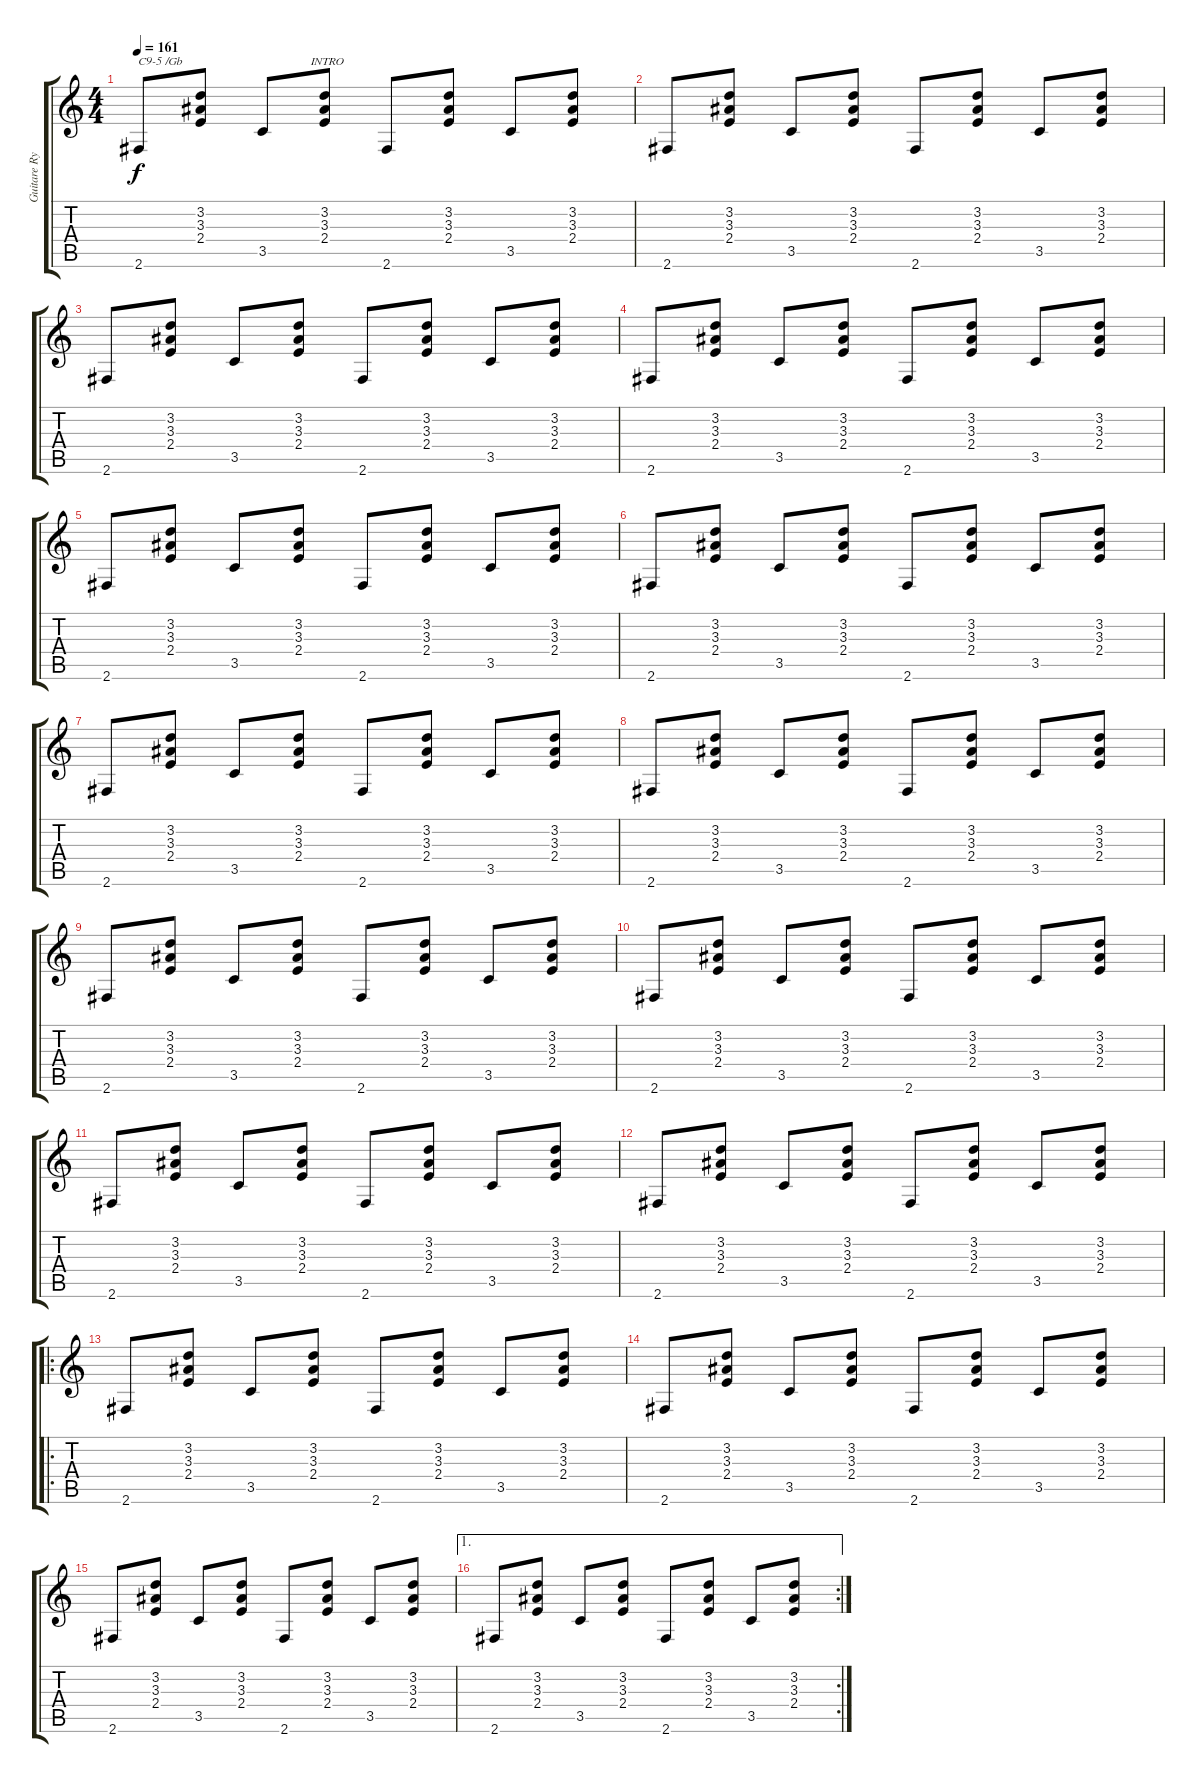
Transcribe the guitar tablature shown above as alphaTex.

\track ("Guitare Rythmique" "Guitare Ry") {instrument acousticguitarnylon}
\staff {score tabs}
\tuning (E4 B3 G3 D3 A2 E2) {hide}
\ts (4 4)
\tempo 161
\clef g2
\ks c
2.6.8{txt "C9-5 /Gb" dy f instrument acousticguitarnylon} (3.2 3.3 2.4).8 3.5.8{txt "                INTRO"} (3.2 3.3 2.4).8 2.6.8 (3.2 3.3 2.4).8 3.5.8 (3.2 3.3 2.4).8 |
2.6.8 (3.2 3.3 2.4).8 3.5.8 (3.2 3.3 2.4).8 2.6.8 (3.2 3.3 2.4).8 3.5.8 (3.2 3.3 2.4).8 |
2.6.8 (3.2 3.3 2.4).8 3.5.8 (3.2 3.3 2.4).8 2.6.8 (3.2 3.3 2.4).8 3.5.8 (3.2 3.3 2.4).8 |
2.6.8 (3.2 3.3 2.4).8 3.5.8 (3.2 3.3 2.4).8 2.6.8 (3.2 3.3 2.4).8 3.5.8 (3.2 3.3 2.4).8 |
2.6.8 (3.2 3.3 2.4).8 3.5.8 (3.2 3.3 2.4).8 2.6.8 (3.2 3.3 2.4).8 3.5.8 (3.2 3.3 2.4).8 |
2.6.8 (3.2 3.3 2.4).8 3.5.8 (3.2 3.3 2.4).8 2.6.8 (3.2 3.3 2.4).8 3.5.8 (3.2 3.3 2.4).8 |
2.6.8 (3.2 3.3 2.4).8 3.5.8 (3.2 3.3 2.4).8 2.6.8 (3.2 3.3 2.4).8 3.5.8 (3.2 3.3 2.4).8 |
2.6.8 (3.2 3.3 2.4).8 3.5.8 (3.2 3.3 2.4).8 2.6.8 (3.2 3.3 2.4).8 3.5.8 (3.2 3.3 2.4).8 |
2.6.8 (3.2 3.3 2.4).8 3.5.8 (3.2 3.3 2.4).8 2.6.8 (3.2 3.3 2.4).8 3.5.8 (3.2 3.3 2.4).8 |
2.6.8 (3.2 3.3 2.4).8 3.5.8 (3.2 3.3 2.4).8 2.6.8 (3.2 3.3 2.4).8 3.5.8 (3.2 3.3 2.4).8 |
2.6.8 (3.2 3.3 2.4).8 3.5.8 (3.2 3.3 2.4).8 2.6.8 (3.2 3.3 2.4).8 3.5.8 (3.2 3.3 2.4).8 |
2.6.8 (3.2 3.3 2.4).8 3.5.8 (3.2 3.3 2.4).8 2.6.8 (3.2 3.3 2.4).8 3.5.8 (3.2 3.3 2.4).8 |
\ro
2.6.8 (3.2 3.3 2.4).8 3.5.8 (3.2 3.3 2.4).8 2.6.8 (3.2 3.3 2.4).8 3.5.8 (3.2 3.3 2.4).8 |
2.6.8 (3.2 3.3 2.4).8 3.5.8 (3.2 3.3 2.4).8 2.6.8 (3.2 3.3 2.4).8 3.5.8 (3.2 3.3 2.4).8 |
2.6.8 (3.2 3.3 2.4).8 3.5.8 (3.2 3.3 2.4).8 2.6.8 (3.2 3.3 2.4).8 3.5.8 (3.2 3.3 2.4).8 |
\ae 1
\rc 2
2.6.8 (3.2 3.3 2.4).8 3.5.8 (3.2 3.3 2.4).8 2.6.8 (3.2 3.3 2.4).8 3.5.8 (3.2 3.3 2.4).8
